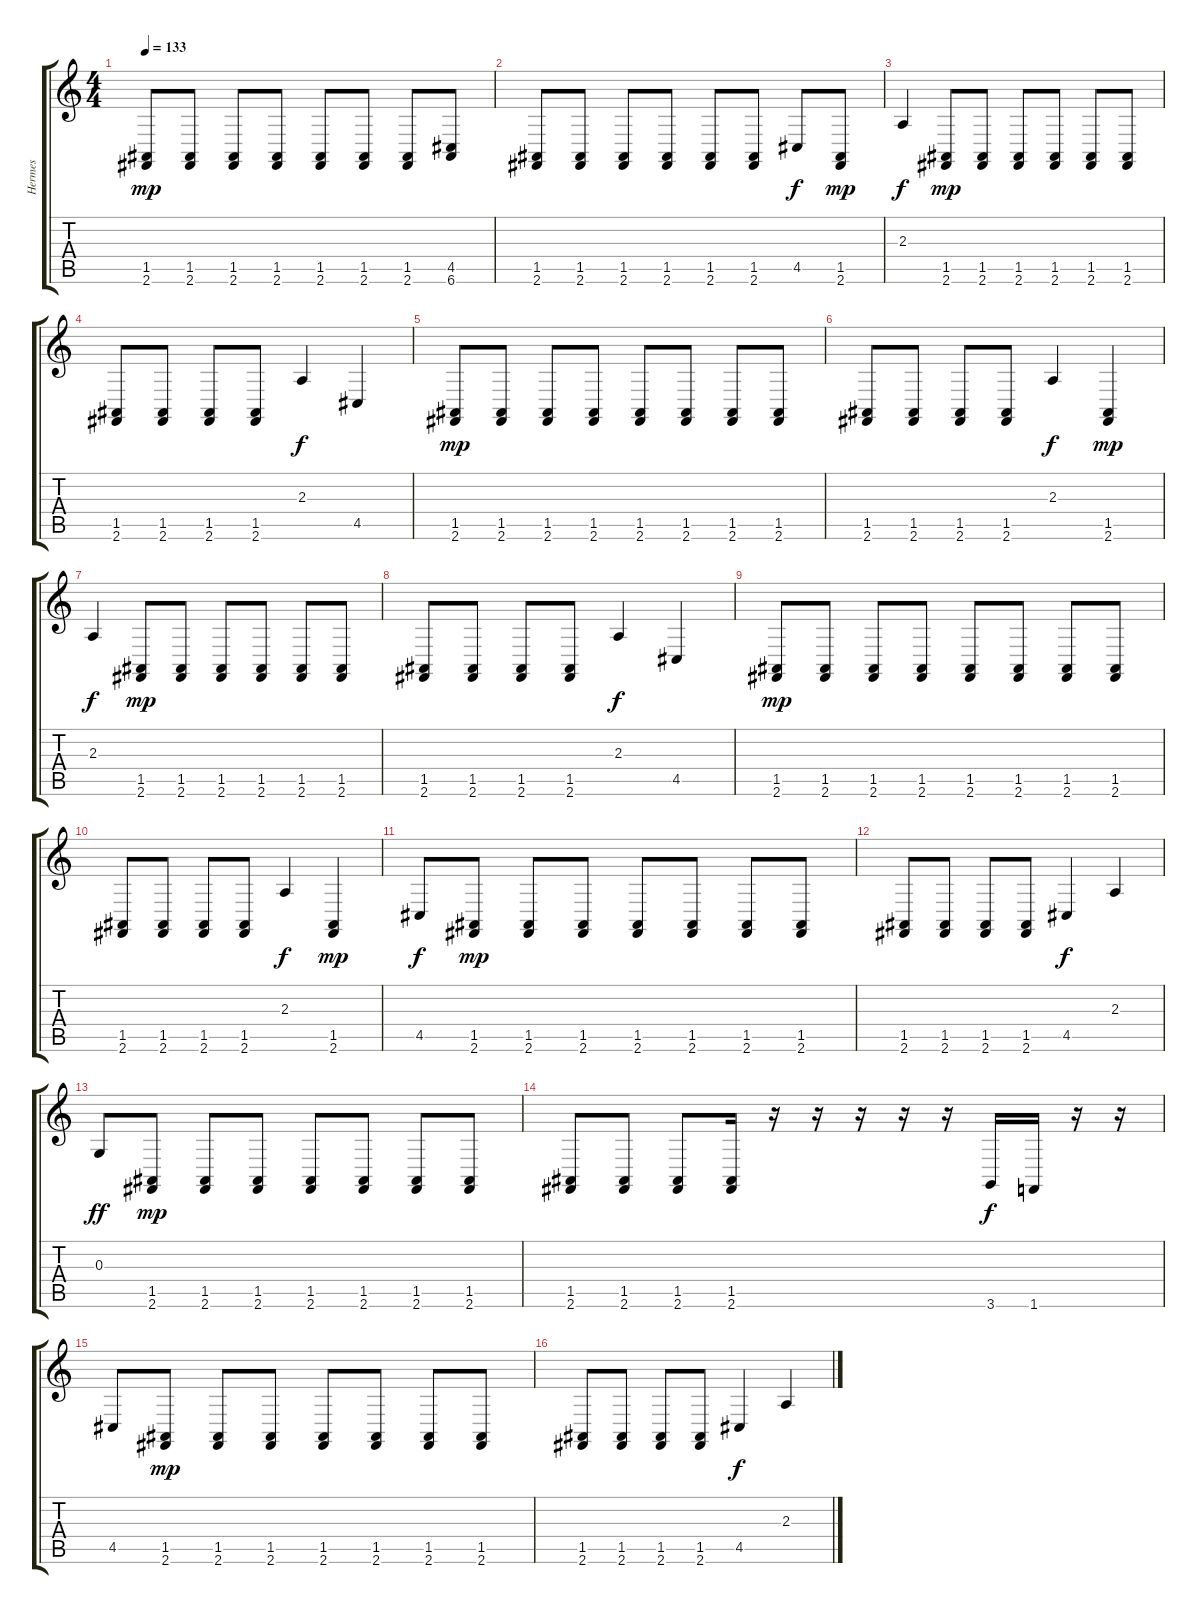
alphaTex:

\track ("Hermes" "Hermes") {instrument melodictom}
\staff {score tabs}
\tuning (E4 B3 G3 D3 A2 E2) {hide}
\ts (4 4)
\tempo 133
\clef g2
\ks c
(1.5 2.6).8{dy mp} (1.5 2.6).8 (1.5 2.6).8 (1.5 2.6).8 (1.5 2.6).8 (1.5 2.6).8 (1.5 2.6).8 (4.5 6.6).8 |
(1.5 2.6).8 (1.5 2.6).8 (1.5 2.6).8 (1.5 2.6).8 (1.5 2.6).8 (1.5 2.6).8 4.5.8{dy f} (1.5 2.6).8{dy mp} |
2.3.4{dy f} (1.5 2.6).8{dy mp} (1.5 2.6).8 (1.5 2.6).8 (1.5 2.6).8 (1.5 2.6).8 (1.5 2.6).8 |
(1.5 2.6).8 (1.5 2.6).8 (1.5 2.6).8 (1.5 2.6).8 2.3.4{dy f} 4.5.4 |
(1.5 2.6).8{dy mp} (1.5 2.6).8 (1.5 2.6).8 (1.5 2.6).8 (1.5 2.6).8 (1.5 2.6).8 (1.5 2.6).8 (1.5 2.6).8 |
(1.5 2.6).8 (1.5 2.6).8 (1.5 2.6).8 (1.5 2.6).8 2.3.4{dy f} (1.5 2.6).4{dy mp} |
2.3.4{dy f} (1.5 2.6).8{dy mp} (1.5 2.6).8 (1.5 2.6).8 (1.5 2.6).8 (1.5 2.6).8 (1.5 2.6).8 |
(1.5 2.6).8 (1.5 2.6).8 (1.5 2.6).8 (1.5 2.6).8 2.3.4{dy f} 4.5.4 |
(1.5 2.6).8{dy mp} (1.5 2.6).8 (1.5 2.6).8 (1.5 2.6).8 (1.5 2.6).8 (1.5 2.6).8 (1.5 2.6).8 (1.5 2.6).8 |
(1.5 2.6).8 (1.5 2.6).8 (1.5 2.6).8 (1.5 2.6).8 2.3.4{dy f} (1.5 2.6).4{dy mp} |
4.5.8{dy f} (1.5 2.6).8{dy mp} (1.5 2.6).8 (1.5 2.6).8 (1.5 2.6).8 (1.5 2.6).8 (1.5 2.6).8 (1.5 2.6).8 |
(1.5 2.6).8 (1.5 2.6).8 (1.5 2.6).8 (1.5 2.6).8 4.5.4{dy f} 2.3.4 |
0.3.8{dy ff} (1.5 2.6).8{dy mp} (1.5 2.6).8 (1.5 2.6).8 (1.5 2.6).8 (1.5 2.6).8 (1.5 2.6).8 (1.5 2.6).8 |
(1.5 2.6).8 (1.5 2.6).8 (1.5 2.6).8 (1.5 2.6).16 r.16 r.16 r.16 r.16 r.16 3.6.16{dy f} 1.6.16 r.16 r.16 |
4.5.8 (1.5 2.6).8{dy mp} (1.5 2.6).8 (1.5 2.6).8 (1.5 2.6).8 (1.5 2.6).8 (1.5 2.6).8 (1.5 2.6).8 |
(1.5 2.6).8 (1.5 2.6).8 (1.5 2.6).8 (1.5 2.6).8 4.5.4{dy f} 2.3.4
